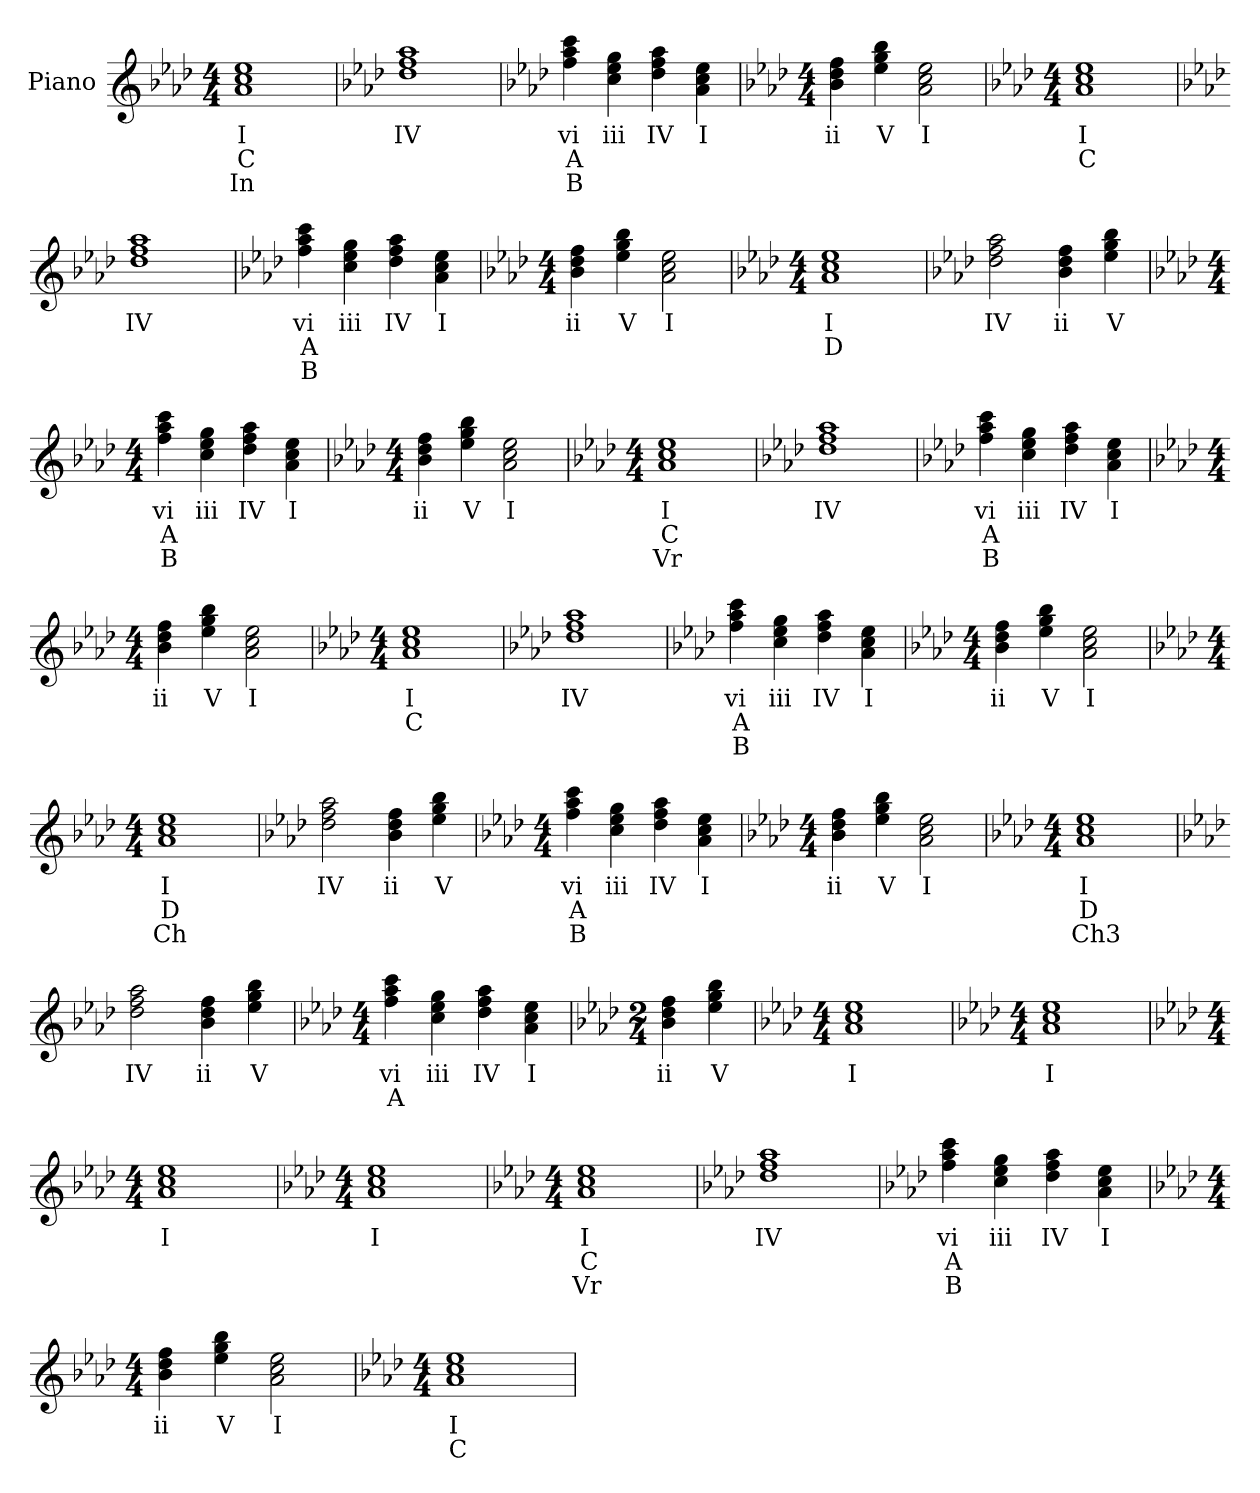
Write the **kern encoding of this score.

**kern	**text	**text	**text
*part1	*part1	*part1	*part1
*staff1	*staff1	*staff1	*staff1
*I"Piano	*	*	*
*I'Pno	*	*	*
*k[b-e-a-d-]	*	*	*
*A-:	*	*	*
*M4/4	*	*	*
=	=	=	=
1a- 1cc 1ee-	I	C	In
=	=	=	=
*k[b-e-a-d-]	*	*	*
*A-:	*	*	*
1dd- 1ff 1aa-	IV	.	.
=	=	=	=
*k[b-e-a-d-]	*	*	*
*A-:	*	*	*
4ff 4aa- 4ccc	vi	A	B
4cc 4ee- 4gg	iii	.	.
4dd- 4ff 4aa-	IV	.	.
4a- 4cc 4ee-	I	.	.
=	=	=	=
*k[b-e-a-d-]	*	*	*
*A-:	*	*	*
*M4/4	*	*	*
4b- 4dd- 4ff	ii	.	.
4ee- 4gg 4bb-	V	.	.
2a- 2cc 2ee-	I	.	.
=	=	=	=
*k[b-e-a-d-]	*	*	*
*A-:	*	*	*
*M4/4	*	*	*
1a- 1cc 1ee-	I	C	.
=	=	=	=
*k[b-e-a-d-]	*	*	*
*A-:	*	*	*
1dd- 1ff 1aa-	IV	.	.
=	=	=	=
*k[b-e-a-d-]	*	*	*
*A-:	*	*	*
4ff 4aa- 4ccc	vi	A	B
4cc 4ee- 4gg	iii	.	.
4dd- 4ff 4aa-	IV	.	.
4a- 4cc 4ee-	I	.	.
=	=	=	=
*k[b-e-a-d-]	*	*	*
*A-:	*	*	*
*M4/4	*	*	*
4b- 4dd- 4ff	ii	.	.
4ee- 4gg 4bb-	V	.	.
2a- 2cc 2ee-	I	.	.
=	=	=	=
*k[b-e-a-d-]	*	*	*
*A-:	*	*	*
*M4/4	*	*	*
1a- 1cc 1ee-	I	D	.
=	=	=	=
*k[b-e-a-d-]	*	*	*
*A-:	*	*	*
2dd- 2ff 2aa-	IV	.	.
4b- 4dd- 4ff	ii	.	.
4ee- 4gg 4bb-	V	.	.
=	=	=	=
*k[b-e-a-d-]	*	*	*
*A-:	*	*	*
*M4/4	*	*	*
4ff 4aa- 4ccc	vi	A	B
4cc 4ee- 4gg	iii	.	.
4dd- 4ff 4aa-	IV	.	.
4a- 4cc 4ee-	I	.	.
=	=	=	=
*k[b-e-a-d-]	*	*	*
*A-:	*	*	*
*M4/4	*	*	*
4b- 4dd- 4ff	ii	.	.
4ee- 4gg 4bb-	V	.	.
2a- 2cc 2ee-	I	.	.
=	=	=	=
*k[b-e-a-d-]	*	*	*
*A-:	*	*	*
*M4/4	*	*	*
1a- 1cc 1ee-	I	C	Vr
=	=	=	=
*k[b-e-a-d-]	*	*	*
*A-:	*	*	*
1dd- 1ff 1aa-	IV	.	.
=	=	=	=
*k[b-e-a-d-]	*	*	*
*A-:	*	*	*
4ff 4aa- 4ccc	vi	A	B
4cc 4ee- 4gg	iii	.	.
4dd- 4ff 4aa-	IV	.	.
4a- 4cc 4ee-	I	.	.
=	=	=	=
*k[b-e-a-d-]	*	*	*
*A-:	*	*	*
*M4/4	*	*	*
4b- 4dd- 4ff	ii	.	.
4ee- 4gg 4bb-	V	.	.
2a- 2cc 2ee-	I	.	.
=	=	=	=
*k[b-e-a-d-]	*	*	*
*A-:	*	*	*
*M4/4	*	*	*
1a- 1cc 1ee-	I	C	.
=	=	=	=
*k[b-e-a-d-]	*	*	*
*A-:	*	*	*
1dd- 1ff 1aa-	IV	.	.
=	=	=	=
*k[b-e-a-d-]	*	*	*
*A-:	*	*	*
4ff 4aa- 4ccc	vi	A	B
4cc 4ee- 4gg	iii	.	.
4dd- 4ff 4aa-	IV	.	.
4a- 4cc 4ee-	I	.	.
=	=	=	=
*k[b-e-a-d-]	*	*	*
*A-:	*	*	*
*M4/4	*	*	*
4b- 4dd- 4ff	ii	.	.
4ee- 4gg 4bb-	V	.	.
2a- 2cc 2ee-	I	.	.
=	=	=	=
*k[b-e-a-d-]	*	*	*
*A-:	*	*	*
*M4/4	*	*	*
1a- 1cc 1ee-	I	D	Ch
=	=	=	=
*k[b-e-a-d-]	*	*	*
*A-:	*	*	*
2dd- 2ff 2aa-	IV	.	.
4b- 4dd- 4ff	ii	.	.
4ee- 4gg 4bb-	V	.	.
=	=	=	=
*k[b-e-a-d-]	*	*	*
*A-:	*	*	*
*M4/4	*	*	*
4ff 4aa- 4ccc	vi	A	B
4cc 4ee- 4gg	iii	.	.
4dd- 4ff 4aa-	IV	.	.
4a- 4cc 4ee-	I	.	.
=	=	=	=
*k[b-e-a-d-]	*	*	*
*A-:	*	*	*
*M4/4	*	*	*
4b- 4dd- 4ff	ii	.	.
4ee- 4gg 4bb-	V	.	.
2a- 2cc 2ee-	I	.	.
=	=	=	=
*k[b-e-a-d-]	*	*	*
*A-:	*	*	*
*M4/4	*	*	*
1a- 1cc 1ee-	I	D	Ch3
=	=	=	=
*k[b-e-a-d-]	*	*	*
*A-:	*	*	*
2dd- 2ff 2aa-	IV	.	.
4b- 4dd- 4ff	ii	.	.
4ee- 4gg 4bb-	V	.	.
=	=	=	=
*k[b-e-a-d-]	*	*	*
*A-:	*	*	*
*M4/4	*	*	*
4ff 4aa- 4ccc	vi	A	.
4cc 4ee- 4gg	iii	.	.
4dd- 4ff 4aa-	IV	.	.
4a- 4cc 4ee-	I	.	.
=	=	=	=
*k[b-e-a-d-]	*	*	*
*A-:	*	*	*
*M2/4	*	*	*
4b- 4dd- 4ff	ii	.	.
4ee- 4gg 4bb-	V	.	.
=	=	=	=
*k[b-e-a-d-]	*	*	*
*A-:	*	*	*
*M4/4	*	*	*
1a- 1cc 1ee-	I	.	.
=	=	=	=
*k[b-e-a-d-]	*	*	*
*A-:	*	*	*
*M4/4	*	*	*
1a- 1cc 1ee-	I	.	.
=	=	=	=
*k[b-e-a-d-]	*	*	*
*A-:	*	*	*
*M4/4	*	*	*
1a- 1cc 1ee-	I	.	.
=	=	=	=
*k[b-e-a-d-]	*	*	*
*A-:	*	*	*
*M4/4	*	*	*
1a- 1cc 1ee-	I	.	.
=	=	=	=
*k[b-e-a-d-]	*	*	*
*A-:	*	*	*
*M4/4	*	*	*
1a- 1cc 1ee-	I	C	Vr
=	=	=	=
*k[b-e-a-d-]	*	*	*
*A-:	*	*	*
1dd- 1ff 1aa-	IV	.	.
=	=	=	=
*k[b-e-a-d-]	*	*	*
*A-:	*	*	*
4ff 4aa- 4ccc	vi	A	B
4cc 4ee- 4gg	iii	.	.
4dd- 4ff 4aa-	IV	.	.
4a- 4cc 4ee-	I	.	.
=	=	=	=
*k[b-e-a-d-]	*	*	*
*A-:	*	*	*
*M4/4	*	*	*
4b- 4dd- 4ff	ii	.	.
4ee- 4gg 4bb-	V	.	.
2a- 2cc 2ee-	I	.	.
=	=	=	=
*k[b-e-a-d-]	*	*	*
*A-:	*	*	*
*M4/4	*	*	*
1a- 1cc 1ee-	I	C	.
=	=	=	=
*-	*-	*-	*-
